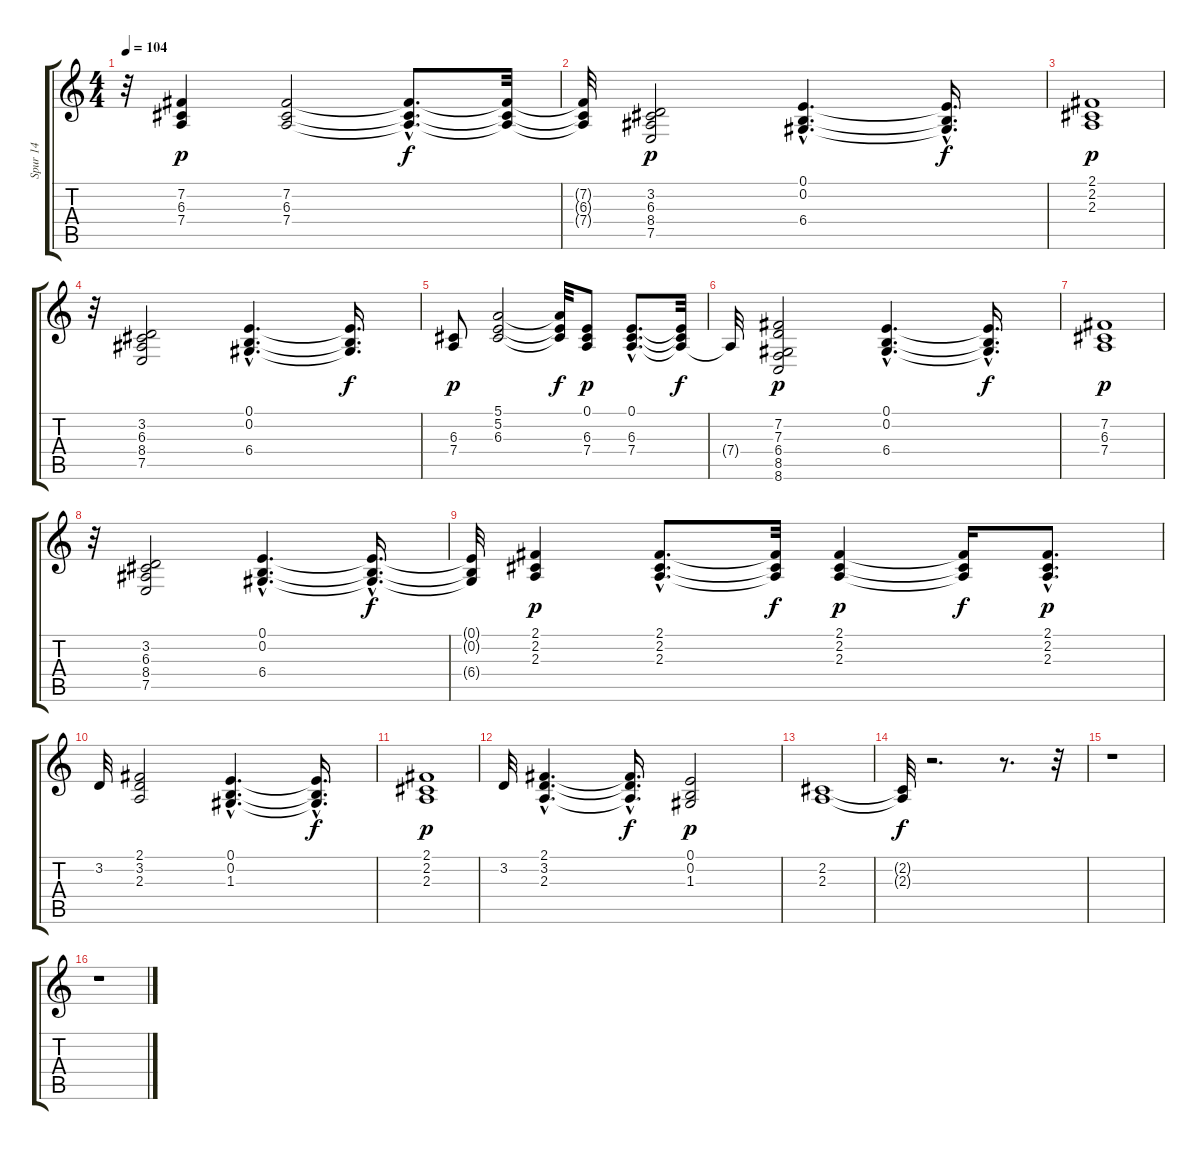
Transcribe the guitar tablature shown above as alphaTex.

\track ("Spur 14" "Spur 14") {instrument stringensemble1}
\staff {score tabs}
\tuning (E4 B3 G3 D3 A2 E2) {hide}
\ts (4 4)
\tempo 104
\clef g2
\ks c
r.32{dy p} (7.2 6.3 7.4).4 (7.2 6.3 7.4).2 (7.2{hac t} 6.3{hac t} 7.4{hac t}).8{d dy f} (7.2{t} 6.3{t} 7.4{t}).32 |
(7.2{t} 6.3{t} 7.4{t}).32 (3.2 6.3 8.4 7.5).2{dy p} (0.1{hac} 0.2{hac} 6.4{hac}).4{d} (0.1{hac t} 0.2{hac t} 6.4{hac t}).16{d dy f} |
(2.1 2.2 2.3).1{dy p} |
r.32 (3.2 6.3 8.4 7.5).2 (0.1{hac} 0.2{hac} 6.4{hac}).4{d} (0.1{t} 0.2{t} 6.4{t}).16{d dy f} |
(6.3 7.4).8{dy p} (5.1 5.2 6.3).2 (5.1{t} 5.2{t} 6.3{t}).32{dy f} (0.1 6.3 7.4).8{dy p} (0.1{hac} 6.3{hac} 7.4{hac}).8{d} (0.1{t} 6.3{t} 7.4{t}).32{dy f} |
7.4{t}.32 (7.2 7.3 6.4 8.5 8.6).2{dy p} (0.1{hac} 0.2{hac} 6.4{hac}).4{d} (0.1{hac t} 0.2{hac t} 6.4{hac t}).16{d dy f} |
(7.2 6.3 7.4).1{dy p} |
r.32 (3.2 6.3 8.4 7.5).2 (0.1{hac} 0.2{hac} 6.4{hac}).4{d} (0.1{hac t} 0.2{hac t} 6.4{hac t}).16{d dy f} |
(0.1{t} 0.2{t} 6.4{t}).32 (2.1 2.2 2.3).4{dy p} (2.1{hac} 2.2{hac} 2.3{hac}).8{d} (2.1{t} 2.2{t} 2.3{t}).32{dy f} (2.1 2.2 2.3).4{dy p} (2.1{t} 2.2{t} 2.3{t}).16{dy f} (2.1{hac} 2.2{hac} 2.3{hac}).8{d dy p} |
3.2.32 (2.1 3.2 2.3).2 (0.1{hac} 0.2{hac} 1.3{hac}).4{d} (0.1{hac t} 0.2{hac t} 1.3{hac t}).16{d dy f} |
(2.1 2.2 2.3).1{dy p} |
3.2.32 (2.1{hac} 3.2{hac} 2.3{hac}).4{d} (2.1{hac t} 3.2{hac t} 2.3{hac t}).16{d dy f} (0.1 0.2 1.3).2{dy p} |
(2.2 2.3).1 |
(2.2{t} 2.3{t}).32{dy f} r.2{d} r.8{d} r.32 |
r.1 |
r.1
